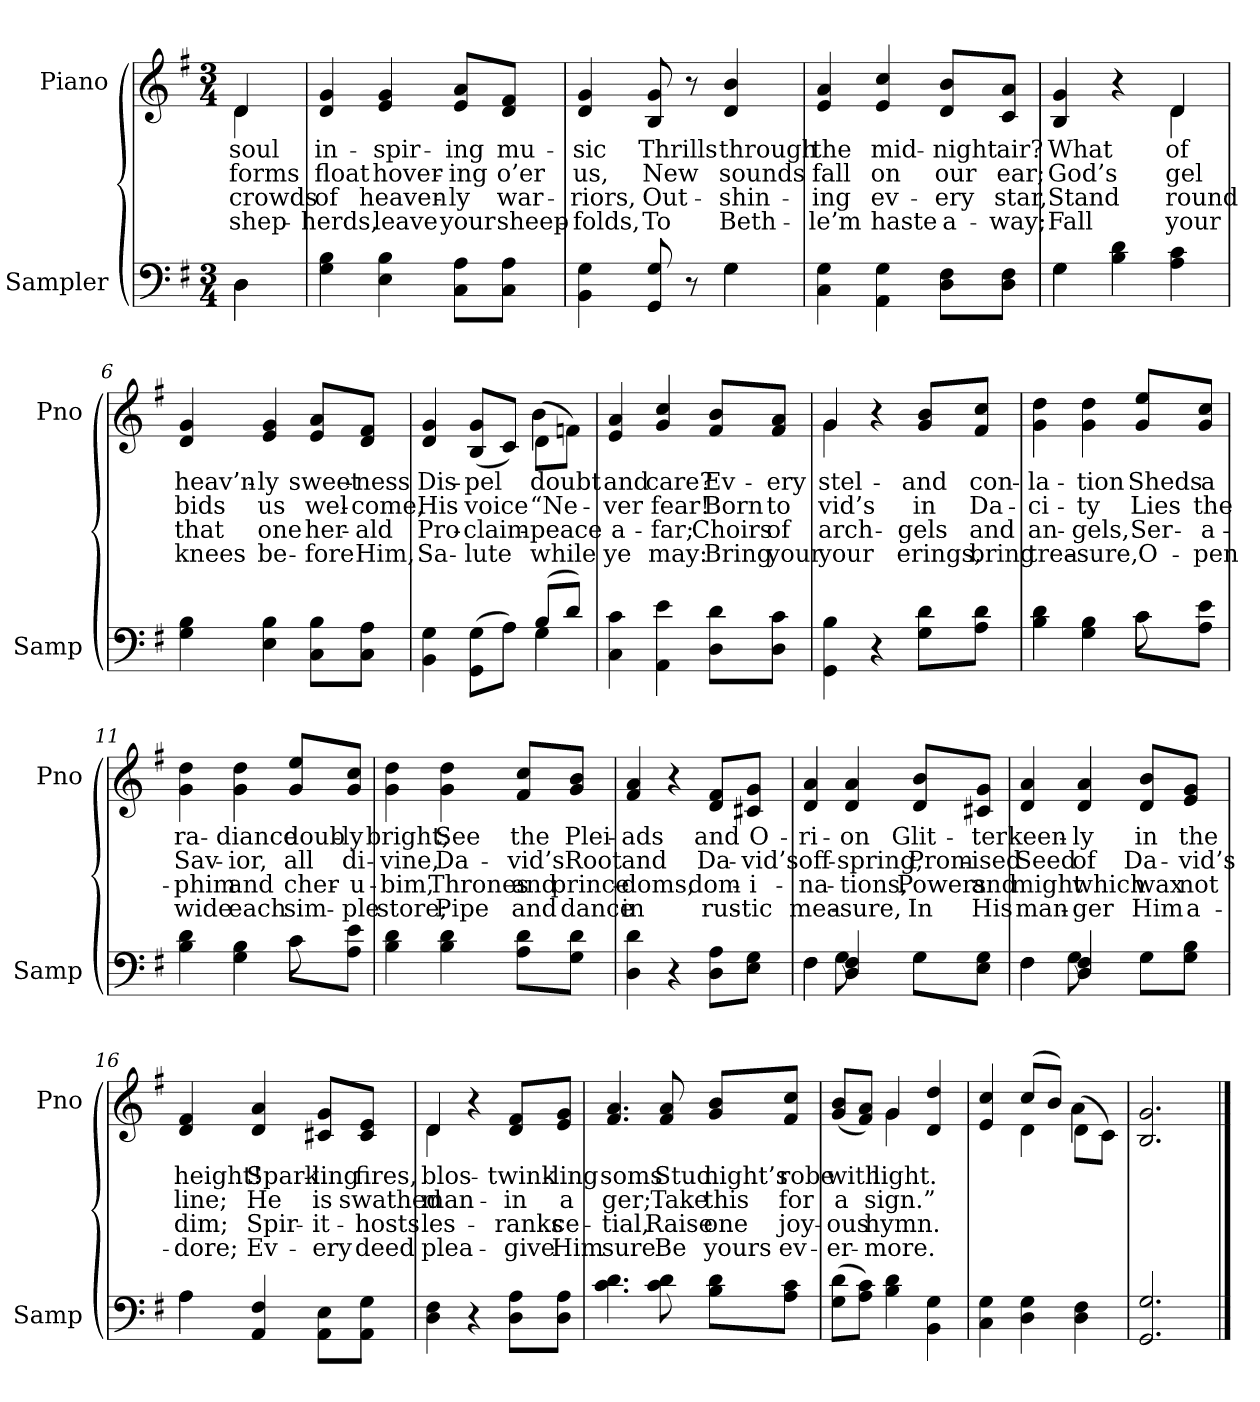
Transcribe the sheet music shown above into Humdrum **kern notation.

**kern	**kern	**text	**text	**text	**text
*part2	*part1	*part1	*part1	*part1	*part1
*staff2	*staff1	*staff1	*staff1	*staff1	*staff1
*I"Sampler	*I"Piano	*	*	*	*
*I'Samp	*I'Pno	*	*	*	*
*clefF4	*clefG2	*	*	*	*
*k[f#]	*k[f#]	*	*	*	*
*G:	*G:	*	*	*	*
*M3/4	*M3/4	*	*	*	*
=1	=1	=1	=1	=1	=1
*^	*^	*	*	*	*
4D\	4D	4d/	4d	soul	forms	crowds	shep-
*v	*v	*	*	*	*	*	*
*	*v	*v	*	*	*	*
=2	=2	=2	=2	=2	=2
4G 4B	4d 4g	in-	float	of	-herds,
4E 4B	4e 4g	-spir-	hover-	heaven-	leave
8C\ 8A\L	8e/ 8a/L	-ing	-ing	-ly	your
8C\ 8A\J	8d/ 8f#/J	mu-	o’er	war-	sheep-
=3	=3	=3	=3	=3	=3
*^	*	*	*	*	*
4BB 4G	2ryy	4d 4g	-sic	us,	-riors,	-folds,
8GG 8G	.	8B 8g	Thrills	New	Out-	To
8r	.	8r	.	.	.	.
4G\	4G	4d 4b	through	sounds	-shin-	Beth-
*v	*v	*	*	*	*	*
=4	=4	=4	=4	=4	=4
4C 4G	4e 4a	the	fall	-ing	-le’m
4AA 4G	4e 4cc	mid-	on	ev-	haste
8D\ 8F#\L	8d/ 8b/L	-night	our	-ery	a-
8D\ 8F#\J	8c/ 8a/J	air?	ear;	star,	-way;
=5	=5	=5	=5	=5	=5
*^	*^	*	*	*	*
4G\	4G	4B 4g	2ryy	What	God’s	Stand	Fall
4B 4d	2ryy	4r	.	.	.	.	.
4A 4c	.	4d/	4d	of	-gel	round	your
*v	*v	*	*	*	*	*	*
*	*v	*v	*	*	*	*
=6	=6	=6	=6	=6	=6
4G 4B	4d 4g	heav’n-	bids	that	knees
4E 4B	4e 4g	-ly	us	one	be-
8C\ 8B\L	8e/ 8a/L	sweet-	wel-	her-	-fore
8C\ 8A\J	8d/ 8f#/J	-ness	-come,	-ald	Him,
=7	=7	=7	=7	=7	=7
*^	*^	*	*	*	*
4BB 4G	2ryy	4d 4g	2ryy	Dis-	His	Pro-	Sa-
(8GG\ 8G\L	.	(8B/ 8g/L	.	-pel	voice	-claim-	-lute
8A\J)	.	8c/J)	.	.	.	.	.
(8B/L	4G	(8d\L	4b	doubt	“Ne-	peace	while
8d/J)	.	8fn\J)	.	.	.	.	.
*v	*v	*	*	*	*	*	*
*	*v	*v	*	*	*	*
=8	=8	=8	=8	=8	=8
4C 4c	4e 4a	and	-ver	a-	ye
4AA 4e	4g 4cc	care?	fear!	-far;	may:
8D\ 8d\L	8f#/ 8b/L	Ev-	Born	Choirs	Bring
8D\ 8c\J	8f#/ 8a/J	-ery	to	of	your
=9	=9	=9	=9	=9	=9
*	*^	*	*	*	*
4GG 4B	4g/	4g	-stel-	-vid’s	arch-	your
4r	4r	2ryy	.	.	.	.
8G\ 8d\L	8g/ 8b/L	.	and	in	-gels	-erings,
8A\ 8d\J	8f#/ 8cc/J	.	con-	Da-	and	bring
*	*v	*v	*	*	*	*
=10	=10	=10	=10	=10	=10
*^	*	*	*	*	*
4B 4d	2ryy	4g 4dd	-la-	ci-	-an-	trea-
4G 4B	.	4g 4dd	-tion	-ty	-gels,	-sure,
8c\L	8c	8g/ 8ee/L	Sheds	Lies	Ser-	O-
8A\ 8e\J	8ryy	8g/ 8cc/J	a	the	-a-	-pen
=11	=11	=11	=11	=11	=11	=11
4B 4d	2ryy	4g 4dd	ra-	Sav-	-phim	wide
4G 4B	.	4g 4dd	-diance	-ior,	and	each
8c\L	8c	8g/ 8ee/L	doub-	all	cher-	sim-
8A\ 8e\J	8ryy	8g/ 8cc/J	-ly	di-	-u-	-ple
*v	*v	*	*	*	*	*
=12	=12	=12	=12	=12	=12
4B 4d	4g 4dd	bright;	-vine,	-bim,	store;
4B 4d	4g 4dd	See	Da-	Thrones	Pipe
8A\ 8d\L	8f#/ 8cc/L	the	-vid’s	and	and
8G\ 8d\J	8g/ 8b/J	Plei-	Root	prince-	dance
=13	=13	=13	=13	=13	=13
4D 4d	4f# 4a	-ads	and	-doms,	in
4r	4r	.	.	.	.
8D\ 8A\L	8d/ 8f#/L	and	Da-	dom-	rus-
8E\ 8G\J	8c#X/ 8g/J	O-	-vid’s	-i-	-tic
=14	=14	=14	=14	=14	=14
*^	*	*	*	*	*
4F#\	4F#	4d 4a	-ri-	off-	-na-	mea-
4D 4F#	8G	4d 4a	-on	-spring,	-tions,	-sure,
.	4.ryy	.	.	.	.	.
8G\L	.	8d/ 8b/L	Glit-	Prom-	Powers	In
8E\ 8G\J	.	8c#X/ 8g/J	-ter	-ised	and	His
=15	=15	=15	=15	=15	=15	=15
4F#\	4F#	4d 4a	keen-	Seed	might	man-
4D 4F#	8G	4d 4a	-ly	of	which	-ger
.	4.ryy	.	.	.	.	.
8G\L	.	8d/ 8b/L	in	Da-	wax	Him
8G\ 8B\J	.	8e/ 8g/J	the	-vid’s	not	a-
=16	=16	=16	=16	=16	=16	=16
4A\	4A	4d 4f#	height!	line;	dim;	-dore;
4AA 4F#	2ryy	4d 4a	Spark-	He	Spir-	Ev-
8AA\ 8E\L	.	8c#X/ 8g/L	-ling	is	-it-	-ery
8AA\ 8G\J	.	8c#/ 8e/J	fires,	swathed	-hosts	deed
*v	*v	*	*	*	*	*
=17	=17	=17	=17	=17	=17
*	*^	*	*	*	*
4D 4F#	4d/	4d	blos-	man-	-les-	plea-
4r	4r	2ryy	.	.	.	.
8D\ 8A\L	8d/ 8f#/L	.	twink-	in	ranks	give
8D\ 8A\J	8e/ 8g/J	.	-ling	a	ce-	Him
*	*v	*v	*	*	*	*
=18	=18	=18	=18	=18	=18
4.c 4.d	4.f# 4.a	-soms	-ger;	-tial,	-sure
8c 8d	8f# 8a	Stud	Take	Raise	Be
8B\ 8d\L	8g/ 8b/L	night’s	this	one	yours
8A\ 8c\J	8f#/ 8cc/J	robe	for	joy-	ev-
=19	=19	=19	=19	=19	=19
*	*^	*	*	*	*
(8G\ 8d\L	(8g/ 8b/L	4ryy	with	a	-ous	-er-
8A\ 8c\J)	8f#/ 8a/J)	.	.	.	.	.
4B 4d	4g/	4g	light.	sign.”	hymn.	-more.
4BB 4G	4d 4dd	4ryy	.	.	.	.
=20	=20	=20	=20	=20	=20	=20
4C 4G	4e 4cc	4ryy	.	.	.	.
4D 4G	(8cc/L	4d	.	.	.	.
.	8b/J)	.	.	.	.	.
4D 4F#	(8d\L	4a	.	.	.	.
.	8c\J)	.	.	.	.	.
*	*v	*v	*	*	*	*
=21	=21	=21	=21	=21	=21
2.GG 2.G	2.B 2.g	.	.	.	.
==	==	==	==	==	==
*-	*-	*-	*-	*-	*-
